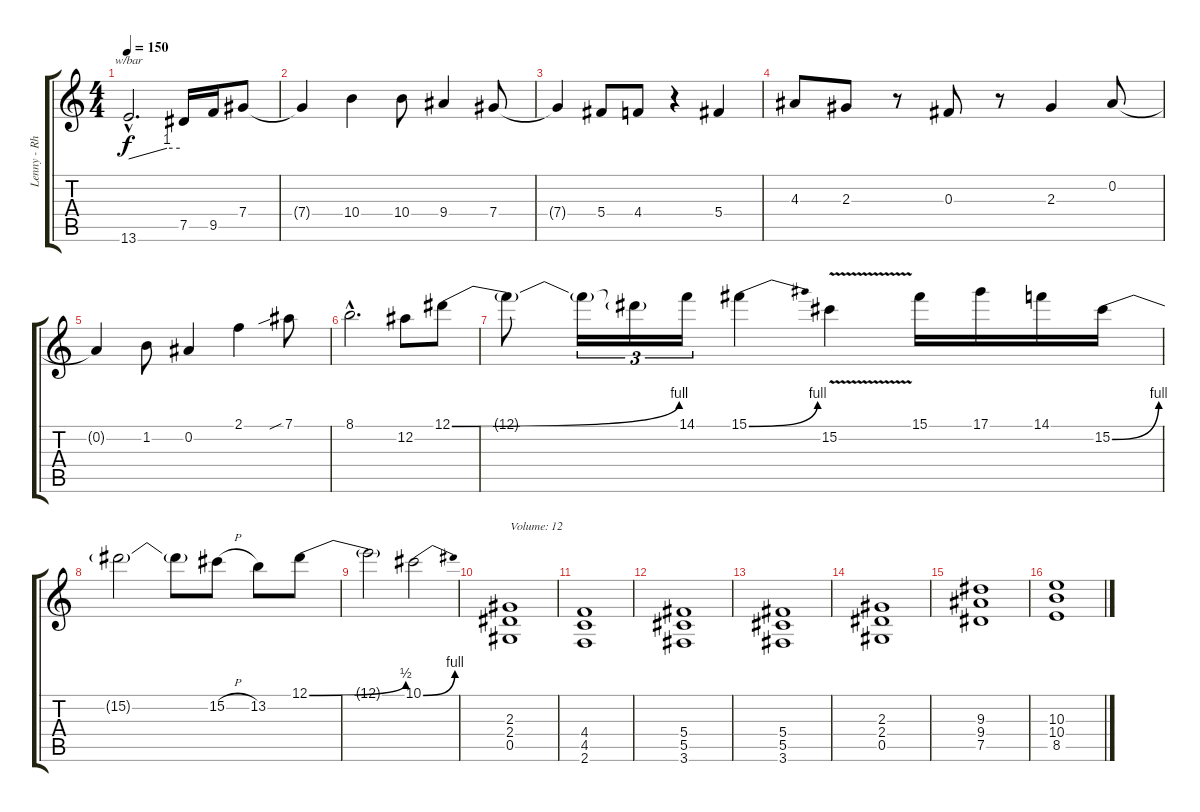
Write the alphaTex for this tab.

\track ("Lenny - Rhytm/Lead" "Lenny - Rh") {instrument distortionguitar}
\staff {score tabs}
\tuning (Eb4 Bb3 Gb3 Db3 Ab2 Eb2) {hide}
\ts (4 4)
\tempo 150
\clef g2
\ks c
13.6{hac}.2{d tbe (custom default 0 0 45 4 60 4) dy f} 7.5.16 9.5.16 7.4.8 |
7.4{t}.4 10.4.4 10.4.8 9.4.4 7.4.8 |
7.4{t}.4 5.4.8 4.4.8 r.4 5.4.4 |
4.3.8 2.3.8 r.8 0.3.8 r.8 2.3.4 0.2.8 |
0.2{t}.4 1.2.8 0.2.4 2.1.4 7.1{sib}.8 |
8.1{hac}.2{d} 12.2.8 12.1{be (bend 0 0 60 4)}.8 |
12.1{t}.8 12.1{t}.16{tu (3 2)} 12.1{t}.16{tu (3 2)} 14.1.16{tu (3 2)} 15.1{be (bend 0 0 60 4)}.4 15.2{v}.4 15.1.16 17.1.16 14.1.16 15.2{be (bend 0 0 60 4)}.16 |
15.2{t}.2 15.2{t}.8 15.2{h}.8 13.2.8 12.1{be (bend 0 0 60 2)}.8 |
12.1{t}.2 10.1{be (bend 0 0 60 4)}.2 |
(2.3 2.4 0.5).1{txt "Volume: 12" volume 12} |
(4.4 4.5 2.6).1 |
(5.4 5.5 3.6).1 |
(5.4 5.5 3.6).1 |
(2.3 2.4 0.5).1 |
(9.3 9.4 7.5).1 |
(10.3 10.4 8.5).1
